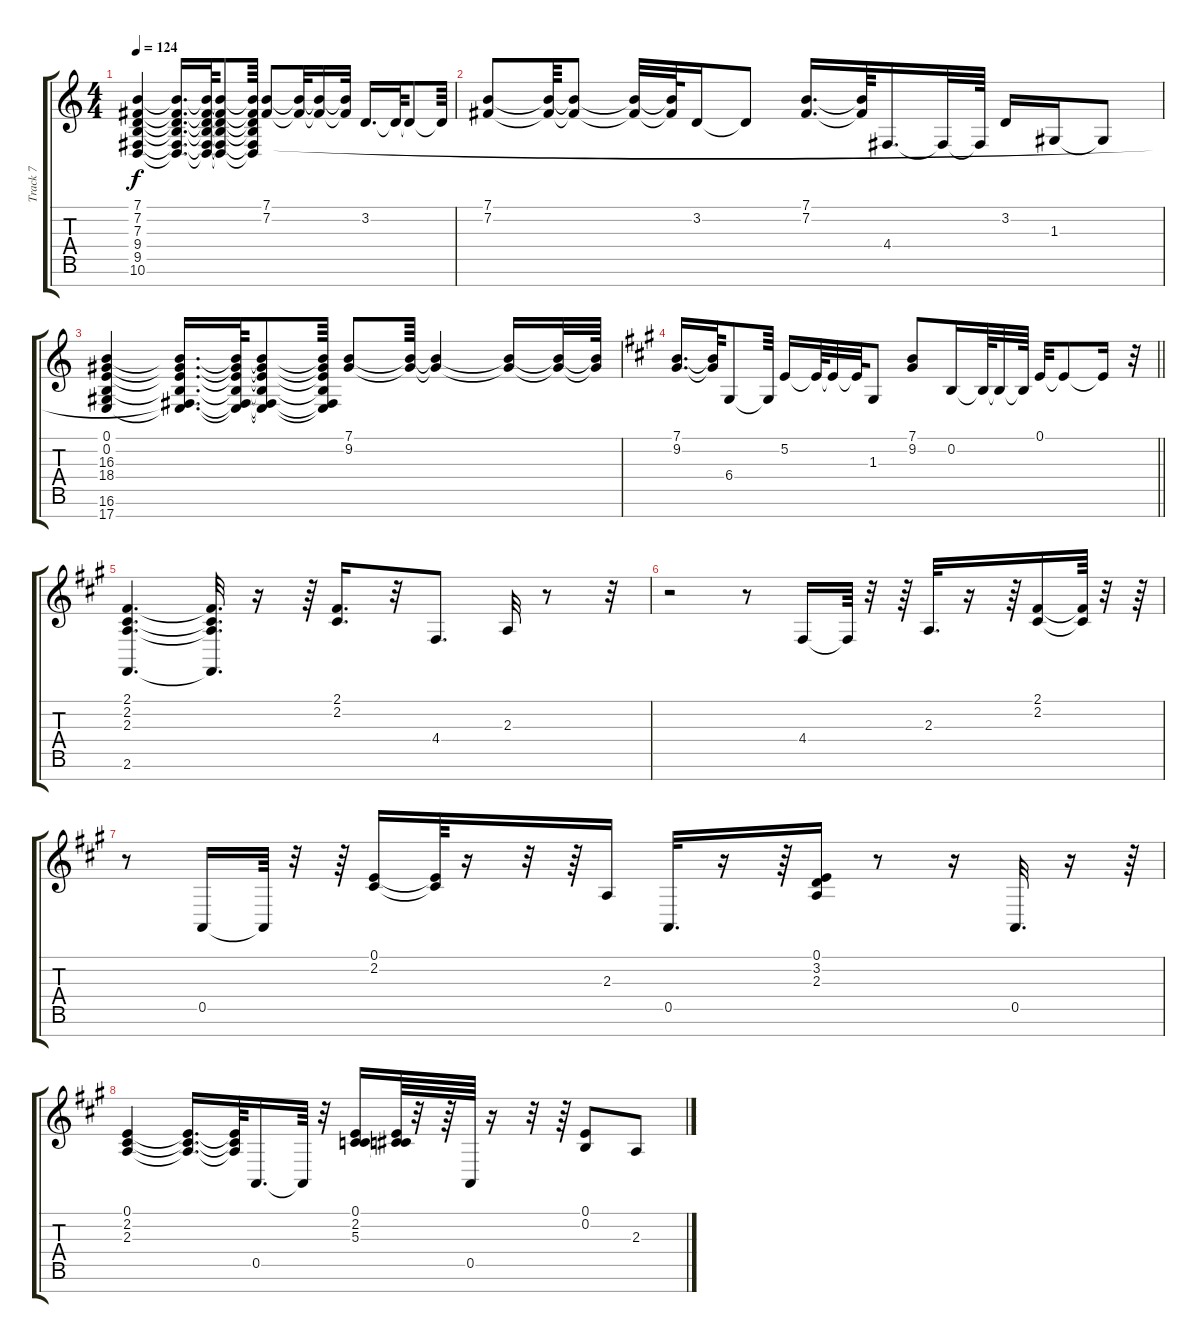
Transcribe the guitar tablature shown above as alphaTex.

\track ("Track 7" "Track 7") {instrument percussiveorgan}
\staff {score tabs}
\tuning (E4 B3 G3 D3 A2 E2 B1) {hide}
\ts (4 4)
\tempo 124
\clef g2
\ks c
(7.1 7.2 7.3 9.4 9.5 10.6).4{dy f} (7.1{t} 7.2{t} 7.3{t} 9.4{t} 9.5{t} 10.6{t}).16{d} (7.1{t} 7.2{t} 7.3{t} 9.4{t} 9.5{t} 10.6{t}).64 (7.1{t} 7.2{t} 7.3{t} 9.4{t} 9.5{t} 10.6{t}).8 (7.1{t} 7.2{t} 7.3{t} 9.4{t} 9.5{t} 10.6{t}).64 (7.1 7.2).8 (7.1{t} 7.2{t}).32 (7.1{t} 7.2{t}).16 (7.1{t} 7.2{t}).32 3.2.16{d} 3.2{t}.64 3.2{t}.8 3.2{t}.64 |
(7.1 7.2).8 (7.1{t} 7.2{t}).64 (7.1{t} 7.2{t}).8 (7.1{t} 7.2{t}).32 (7.1{t} 7.2{t}).64 3.2.16 3.2{t}.8 (7.1 7.2).16{d} (7.1{t} 7.2{t}).64 4.4.16{d} 4.4{t}.32 4.4{t}.64 3.2.16 1.3.16 1.3{t}.8 |
(0.1 0.2 16.3 18.4 16.6 17.7).4 (0.1{t} 0.2{t} 16.3{t} 18.4{t} 9.5{t} 17.7{t}).16{d} (0.1{t} 0.2{t} 16.3{t} 18.4{t} 9.5{t} 17.7{t}).64 (0.1{t} 0.2{t} 16.3{t} 18.4{t} 9.5{t} 17.7{t}).8 (0.1{t} 0.2{t} 16.3{t} 18.4{t} 9.5{t} 17.7{t}).64 (7.1 9.2).8 (7.1{t} 9.2{t}).64 (7.1{t} 9.2{t}).4 (7.1{t} 9.2{t}).16 (7.1{t} 9.2{t}).32 (7.1{t} 9.2{t}).64 |
\barLineRight lightlight
\ks f#minor
(7.1 9.2).16{d} (7.1{t} 9.2{t}).64 6.4.8 6.4{t}.64 5.2.16 5.2{t}.64 5.2{t}.32 5.2{t}.64 1.3.8 (7.1 9.2).8 0.2.16 0.2{t}.64 0.2{t}.32 0.2{t}.64 0.1.32 0.1{t}.8 0.1{t}.16 r.32 |
(2.1 2.2 2.3 2.6).4{d} (2.1{t} 2.2{t} 2.3{t} 2.6{t}).32{d} r.16 r.64 (2.1 2.2).16{d} r.32 4.4.8{d} 2.3.32 r.8 r.32 |
r.2 r.8 4.4.16 4.4{t}.64 r.32 r.64 2.3.32{d} r.16 r.64 (2.1 2.2).16 (2.1{t} 2.2{t}).64 r.32 r.64 |
r.8 0.5.16 0.5{t}.64 r.32 r.64 (0.1 2.2).16 (0.1{t} 2.2{t}).64 r.16 r.32 r.64 2.3.16 0.5.32{d} r.16 r.64 (0.1 3.2 2.3).16 r.8 r.16 0.5.32{d} r.16 r.64 |
(0.1 2.2 2.3).4 (0.1{t} 2.2{t} 2.3{t}).16{d} (0.1{t} 2.2{t} 2.3{t}).64 0.5.16{d} 0.5{t}.64 r.32 (0.1 2.2 5.3).16 (0.1{t} 2.2{t} 5.3{t}).64 r.32 r.64 0.5.64 r.16 r.32 r.64 (0.1 0.2).8 2.3.8
